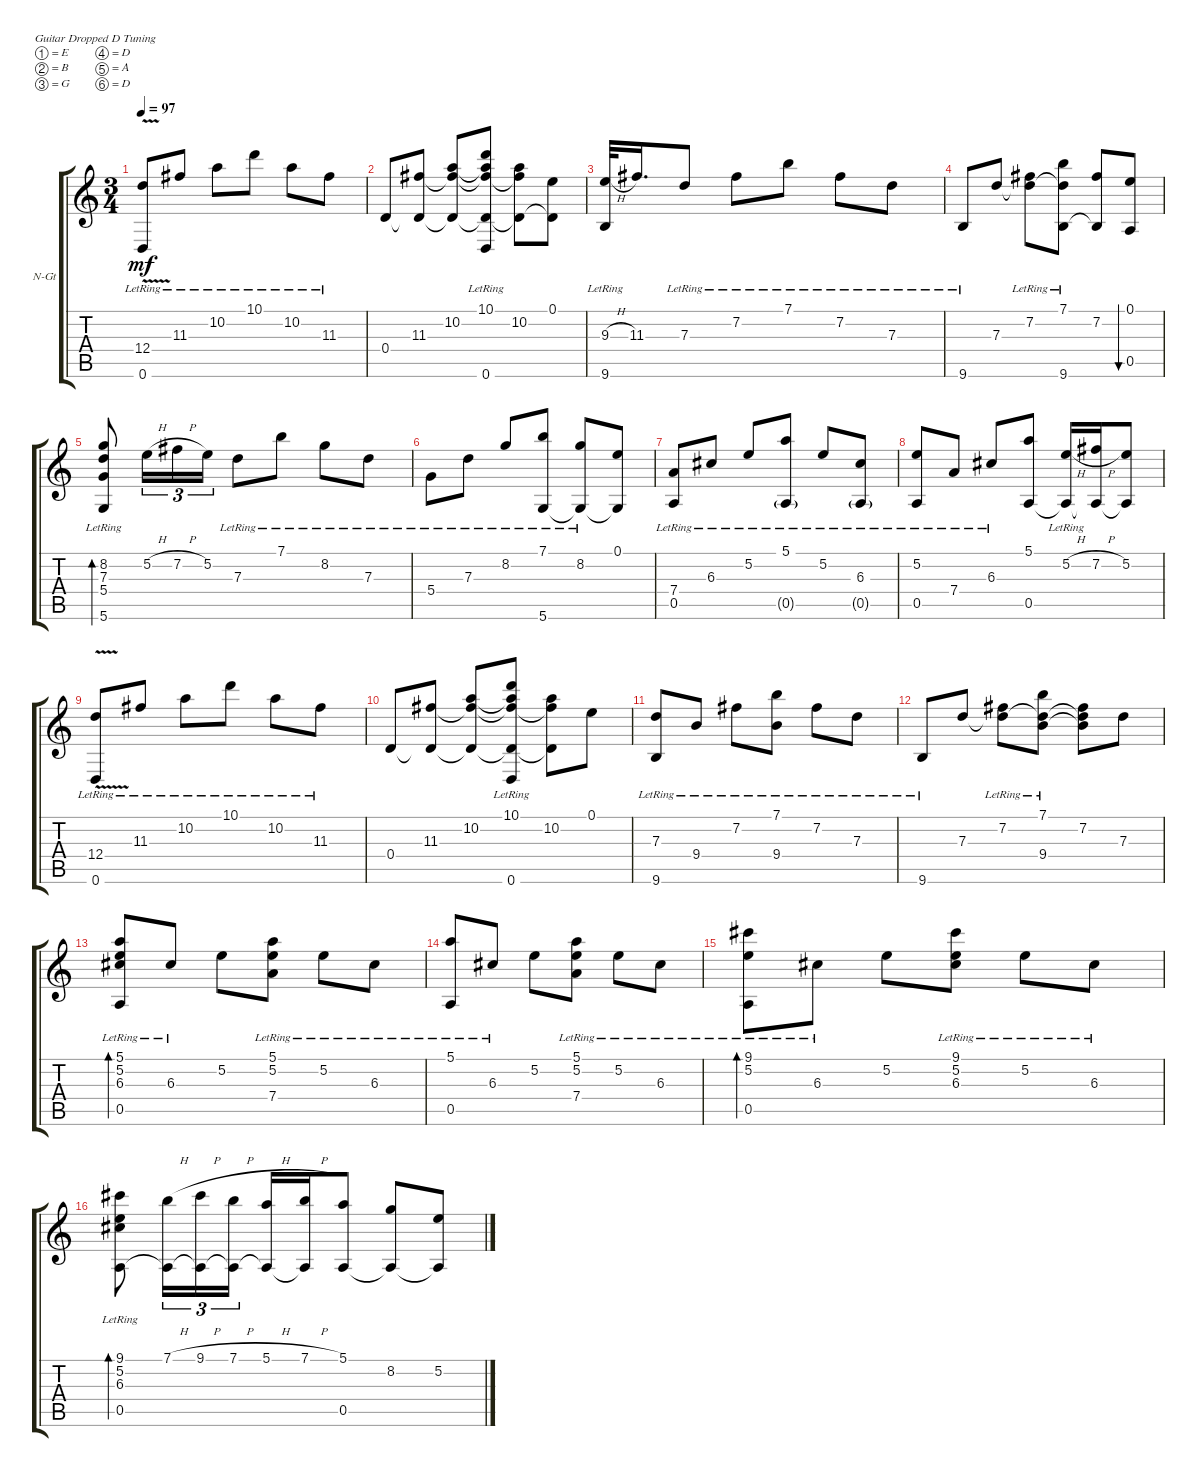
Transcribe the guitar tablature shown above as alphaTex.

\defaultSystemsLayout 4
\bracketExtendMode groupsimilarinstruments
\firstSystemTrackNameOrientation horizontal
\otherSystemsTrackNameOrientation horizontal
\track ("Nylon Guitar" "N-Gt") {instrument acousticguitarnylon}
\staff {score tabs}
\tuning (E4 B3 G3 D3 A2 D2)
\ts (3 4)
\tempo 97
\clef g2
\ks c
(12.4{v lr} 0.6{lr}).8{dy mf} 11.3{lr}.8 10.2{lr}.8 10.1{lr}.8 10.2{lr}.8 11.3{lr}.8 |
0.4.8 (11.3 0.4{t}).8 (10.2 0.4{t} 11.3{t}).8 (10.1{lr} 0.6{lr} 0.4{t} 10.2{t} 11.3{t}).8 (10.2 0.4{t} 11.3{t}).8 (0.4{t} 0.1).8 |
(9.6{lr} 9.3{h}).32 11.3.16{d} 7.3{lr}.8 7.2{lr}.8 7.1{lr}.8 7.2{lr}.8 7.3{lr}.8 |
9.6{lr}.8 7.3.8 (7.2{lr} 7.3{t}).8 (7.1{lr} 7.3{t} 9.6).8 (9.6{t} 7.2).8 (0.5 0.1).8{bu 240} |
(5.6{lr} 7.3{lr} 5.4{lr} 8.2).8{bd 158} 5.2{h}.16{tu (3 2)} 7.2{h}.16{tu (3 2)} 5.2.16{tu (3 2)} 7.3{lr}.8 7.1{lr}.8 8.2{lr}.8 7.3{lr}.8 |
5.4{lr}.8 7.3{lr}.8 8.2{lr}.8 (7.1{lr} 5.6).8 (8.2{lr} 5.6{t}).8 (5.6{t} 0.1).8 |
(0.5{lr} 7.4).8 6.3{lr}.8 5.2{lr}.8 (5.1{lr} 0.5{g lr}).8 5.2{lr}.8 (6.3{lr} 0.5{g}).8 |
(5.2{lr} 0.5{lr}).8 7.4{lr}.8 6.3{lr}.8 (5.1 0.5).8 (5.2{h lr} 0.5{t}).16 (7.2{h} 0.5{t}).16 (5.2 0.5{t}).8 |
(12.4{v lr} 0.6{lr}).8 11.3{lr}.8 10.2{lr}.8 10.1{lr}.8 10.2{lr}.8 11.3{lr}.8 |
0.4.8 (11.3 0.4{t}).8 (10.2 0.4{t} 11.3{t}).8 (10.1{lr} 0.6{lr} 0.4{t} 10.2{t} 11.3{t}).8 (10.2 0.4{t} 11.3{t}).8 0.1.8 |
(9.6{lr} 7.3{lr}).8 9.4{lr}.8 7.2{lr}.8 (7.1{lr} 9.4{lr}).8 7.2{lr}.8 7.3{lr}.8 |
9.6{lr}.8 7.3.8 (7.2{lr} 7.3{t}).8 (7.1{lr} 9.4 7.3{t}).8 (7.2 9.4{t} 7.3{t}).8 7.3.8 |
(5.1{lr} 6.3{lr} 5.2{lr} 0.5{lr}).8{bd 116} 6.3{lr}.8 5.2.8 (5.1{lr} 5.2 7.4{lr}).8 5.2{lr}.8 6.3{lr}.8 |
(5.1{lr} 0.5{lr}).8 6.3{lr}.8 5.2.8 (5.1{lr} 5.2 7.4{lr}).8 5.2{lr}.8 6.3{lr}.8 |
(9.1{lr} 5.2{lr} 0.5{lr}).8{bd 115} 6.3{lr}.8 5.2.8 (9.1{lr} 5.2 6.3{lr}).8 5.2{lr}.8 6.3{lr}.8 |
(9.1 5.2 0.5 6.3{lr}).8{bd 119} (7.1{h} 0.5{t}).16{tu (3 2)} (9.1{h} 0.5{t}).16{tu (3 2)} (7.1{h} 0.5{t}).16{tu (3 2)} (5.1{h} 0.5{t}).16 (7.1{h} 0.5{t}).16 (5.1 0.5).8 (8.2 0.5{t}).8 (5.2 0.5{t}).8
